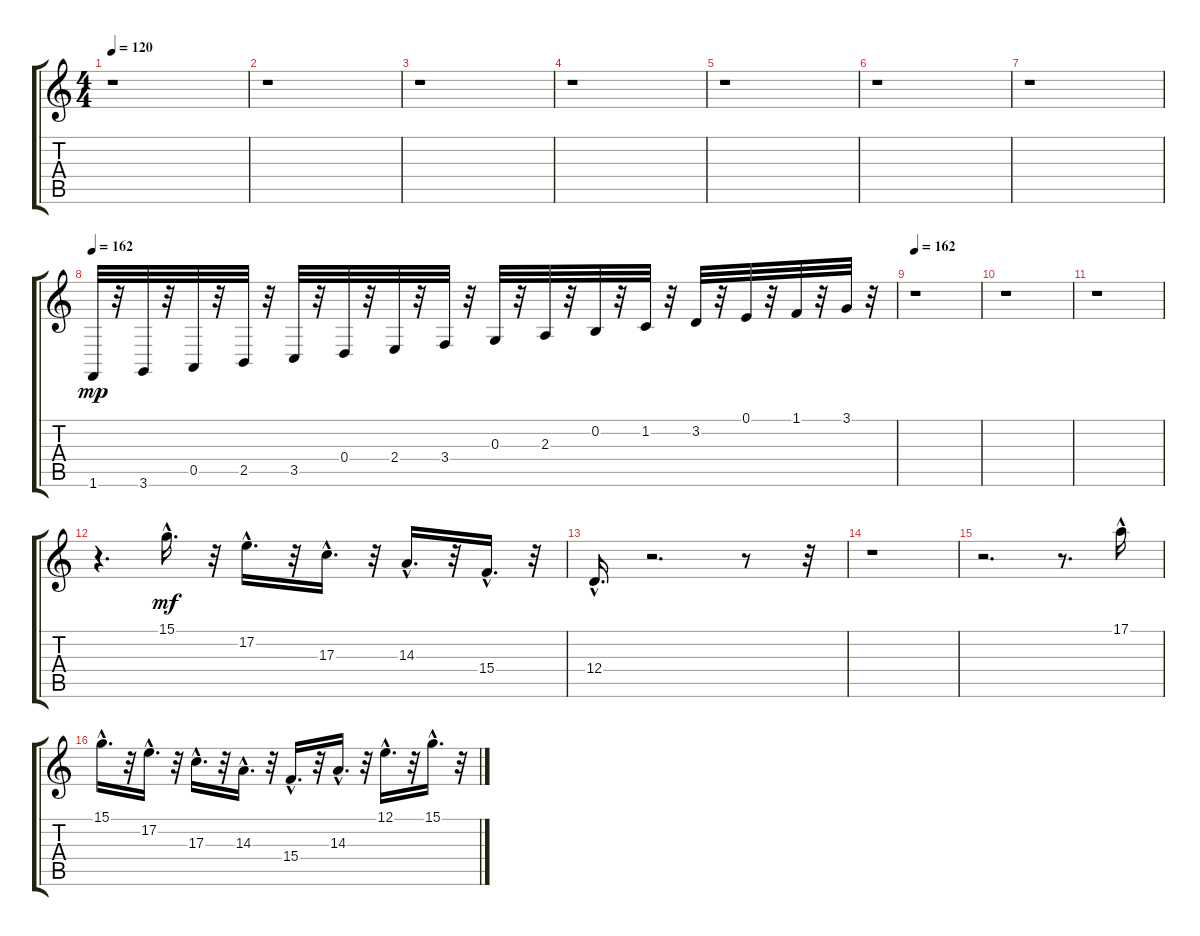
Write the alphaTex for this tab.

\track "" {instrument melodictom}
\staff {score tabs}
\tuning (E4 B3 G3 D3 A2 E2) {hide}
\ts (4 4)
\tempo 120
\clef g2
\ks c
r.1{dy mp instrument melodictom} |
r.1 |
r.1 |
r.1 |
r.1 |
r.1 |
r.1 |
\tempo 162
1.6.32 r.32 3.6.32 r.32 0.5.32 r.32 2.5.32 r.32 3.5.32 r.32 0.4.32 r.32 2.4.32 r.32 3.4.32 r.32 0.3.32 r.32 2.3.32 r.32 0.2.32 r.32 1.2.32 r.32 3.2.32 r.32 0.1.32 r.32 1.1.32 r.32 3.1.32 r.32 |
\tempo 162
r.1 |
r.1 |
r.1 |
r.4{d} 15.1{hac}.16{d dy mf} r.32 17.2{hac}.16{d} r.32 17.3{hac}.16{d} r.32 14.3{hac}.16{d} r.32 15.4{hac}.16{d} r.32 |
12.4{hac}.16{d} r.2{d} r.8 r.32 |
r.1 |
r.2{d} r.8{d} 17.1{hac}.16 |
15.1{hac}.16{d} r.32 17.2{hac}.16{d} r.32 17.3{hac}.16{d} r.32 14.3{hac}.16{d} r.32 15.4{hac}.16{d} r.32 14.3{hac}.16{d} r.32 12.1{hac}.16{d} r.32 15.1{hac}.16{d} r.32
